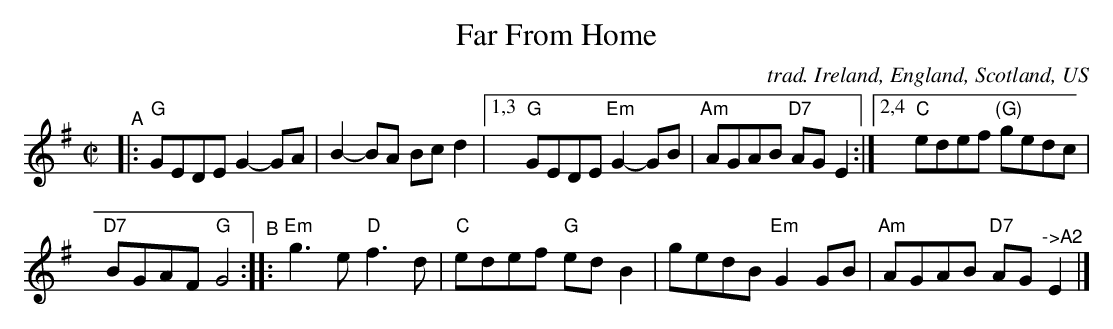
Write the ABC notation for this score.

X:1
T: Far From Home
O: trad. Ireland, England, Scotland, US
M: C|
L: 1/8
K: G
"^A"|:\
"G"GEDE G2-GA | B2-BA Bcd2 |[1,3 "G"GEDE "Em"G2-GB | "Am"AGAB "D7"AGE2 :|[2,4 "C"edef "(G)"gedc |
"D7"BGAF "G"G4 "^B"::\
"Em"g3e "D"f3d | "C"edef "G"edB2 | gedB "Em"G2GB | "Am"AGAB "D7"AG"^->A2"E2 |]
